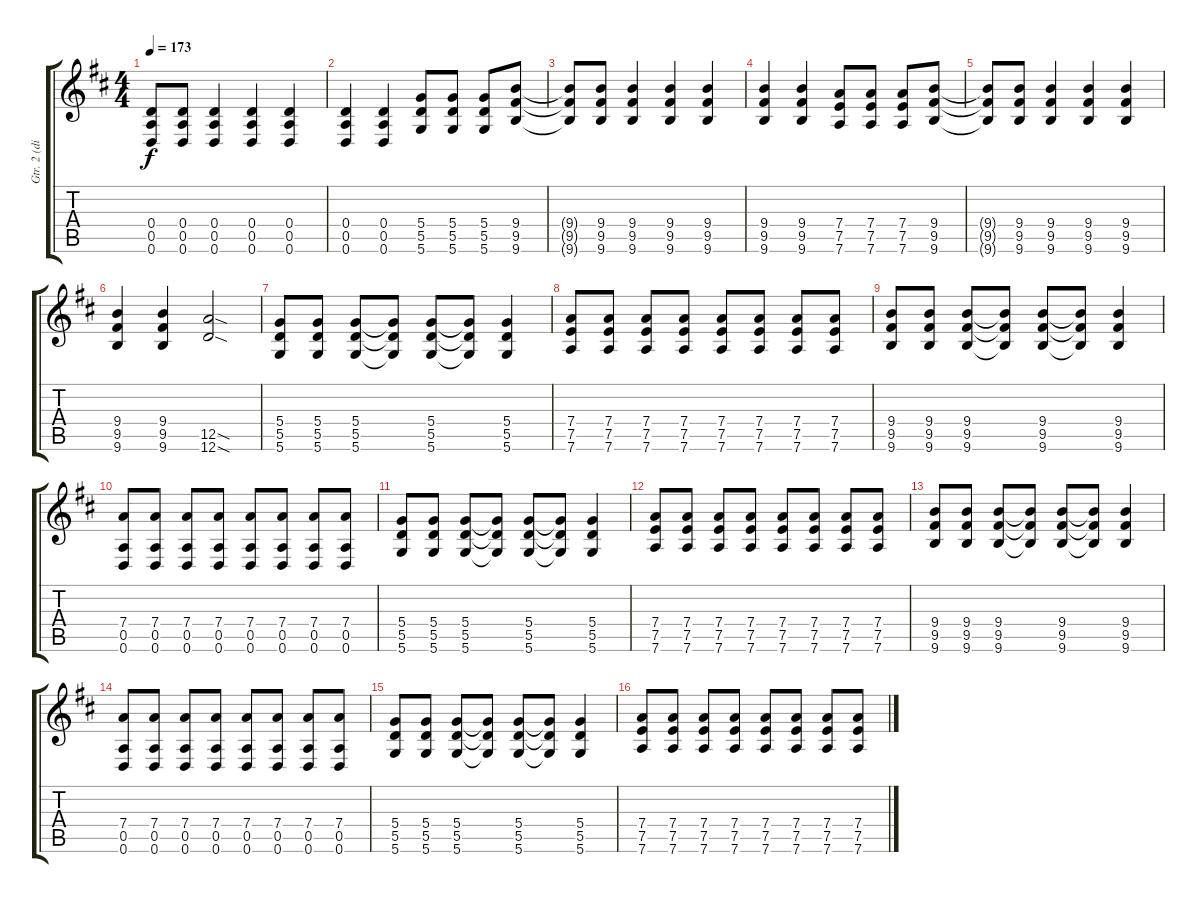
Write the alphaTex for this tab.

\track ("Gtr. 2 (dist.)" "Gtr. 2 (di") {instrument overdrivenguitar}
\staff {score tabs}
\tuning (E4 B3 G3 D3 A2 D2) {hide}
\ts (4 4)
\tempo 173
\clef g2
\ks d
(0.4{t} 0.5{t} 0.6{t}).8{dy f} (0.4 0.5 0.6).8 (0.4 0.5 0.6).4 (0.4 0.5 0.6).4 (0.4 0.5 0.6).4 |
(0.4 0.5 0.6).4 (0.4 0.5 0.6).4 (5.4 5.5 5.6).8 (5.4 5.5 5.6).8 (5.4 5.5 5.6).8 (9.4 9.5 9.6).8 |
(9.4{t} 9.5{t} 9.6{t}).8 (9.4 9.5 9.6).8 (9.4 9.5 9.6).4 (9.4 9.5 9.6).4 (9.4 9.5 9.6).4 |
(9.4 9.5 9.6).4 (9.4 9.5 9.6).4 (7.4 7.5 7.6).8 (7.4 7.5 7.6).8 (7.4 7.5 7.6).8 (9.4 9.5 9.6).8 |
(9.4{t} 9.5{t} 9.6{t}).8 (9.4 9.5 9.6).8 (9.4 9.5 9.6).4 (9.4 9.5 9.6).4 (9.4 9.5 9.6).4 |
(9.4 9.5 9.6).4 (9.4 9.5 9.6).4 (12.5{sod} 12.6{sod}).2 |
(5.4 5.5 5.6).8 (5.4 5.5 5.6).8 (5.4 5.5 5.6).8 (5.4{t} 5.5{t} 5.6{t}).8 (5.4 5.5 5.6).8 (5.4{t} 5.5{t} 5.6{t}).8 (5.4 5.5 5.6).4 |
(7.4 7.5 7.6).8 (7.4 7.5 7.6).8 (7.4 7.5 7.6).8 (7.4 7.5 7.6).8 (7.4 7.5 7.6).8 (7.4 7.5 7.6).8 (7.4 7.5 7.6).8 (7.4 7.5 7.6).8 |
(9.4 9.5 9.6).8 (9.4 9.5 9.6).8 (9.4 9.5 9.6).8 (9.4{t} 9.5{t} 9.6{t}).8 (9.4 9.5 9.6).8 (9.4{t} 9.5{t} 9.6{t}).8 (9.4 9.5 9.6).4 |
(7.4 0.5 0.6).8 (7.4 0.5 0.6).8 (7.4 0.5 0.6).8 (7.4 0.5 0.6).8 (7.4 0.5 0.6).8 (7.4 0.5 0.6).8 (7.4 0.5 0.6).8 (7.4 0.5 0.6).8 |
(5.4 5.5 5.6).8 (5.4 5.5 5.6).8 (5.4 5.5 5.6).8 (5.4{t} 5.5{t} 5.6{t}).8 (5.4 5.5 5.6).8 (5.4{t} 5.5{t} 5.6{t}).8 (5.4 5.5 5.6).4 |
(7.4 7.5 7.6).8 (7.4 7.5 7.6).8 (7.4 7.5 7.6).8 (7.4 7.5 7.6).8 (7.4 7.5 7.6).8 (7.4 7.5 7.6).8 (7.4 7.5 7.6).8 (7.4 7.5 7.6).8 |
(9.4 9.5 9.6).8 (9.4 9.5 9.6).8 (9.4 9.5 9.6).8 (9.4{t} 9.5{t} 9.6{t}).8 (9.4 9.5 9.6).8 (9.4{t} 9.5{t} 9.6{t}).8 (9.4 9.5 9.6).4 |
(7.4 0.5 0.6).8 (7.4 0.5 0.6).8 (7.4 0.5 0.6).8 (7.4 0.5 0.6).8 (7.4 0.5 0.6).8 (7.4 0.5 0.6).8 (7.4 0.5 0.6).8 (7.4 0.5 0.6).8 |
(5.4 5.5 5.6).8 (5.4 5.5 5.6).8 (5.4 5.5 5.6).8 (5.4{t} 5.5{t} 5.6{t}).8 (5.4 5.5 5.6).8 (5.4{t} 5.5{t} 5.6{t}).8 (5.4 5.5 5.6).4 |
(7.4 7.5 7.6).8 (7.4 7.5 7.6).8 (7.4 7.5 7.6).8 (7.4 7.5 7.6).8 (7.4 7.5 7.6).8 (7.4 7.5 7.6).8 (7.4 7.5 7.6).8 (7.4 7.5 7.6).8
